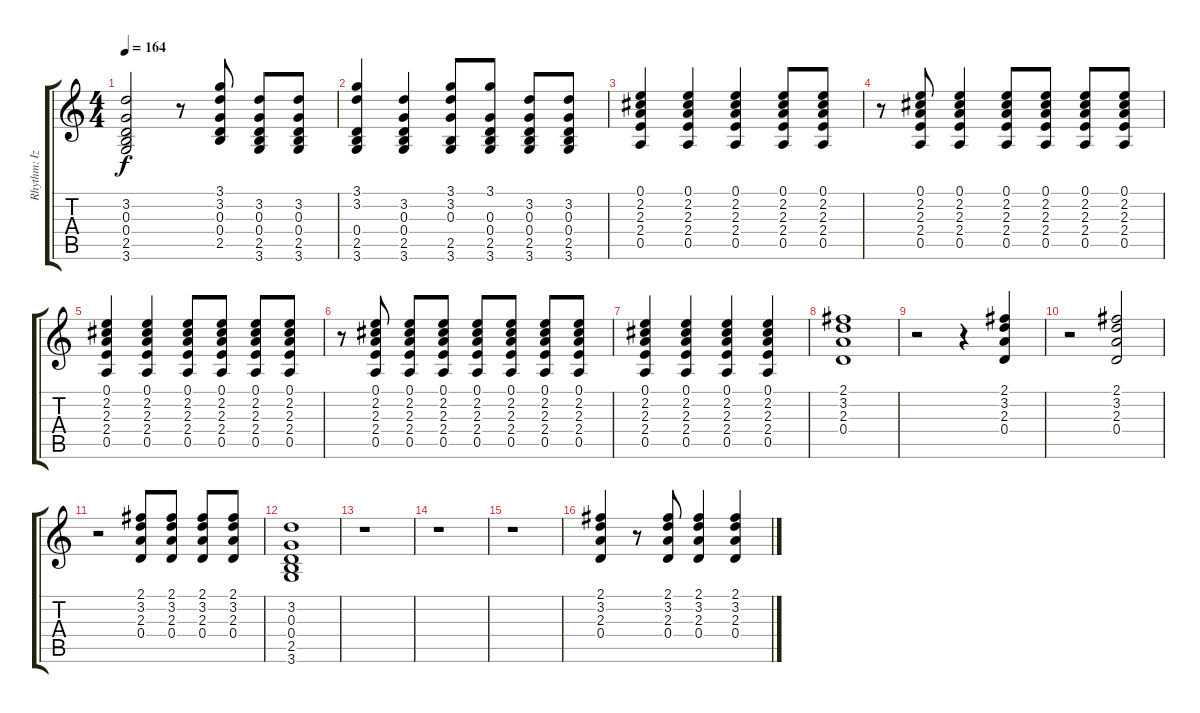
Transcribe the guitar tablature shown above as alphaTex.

\track ("Rhythm: Izzy" "Rhythm: Iz") {instrument acousticguitarsteel}
\staff {score tabs}
\tuning (E4 B3 G3 D3 A2 E2) {hide}
\ts (4 4)
\tempo 164
\clef g2
\ks c
(3.2 0.3 0.4 2.5 3.6).2{dy f} r.8 (3.1 3.2 0.3 0.4 2.5).8 (3.2 0.3 0.4 2.5 3.6).8 (3.2 0.3 0.4 2.5 3.6).8 |
(3.1 3.2 0.4 2.5 3.6).4 (3.2 0.3 0.4 2.5 3.6).4 (3.1 3.2 0.3 2.5 3.6).8 (3.1 0.3 0.4 2.5 3.6).8 (3.2 0.3 0.4 2.5 3.6).8 (3.2 0.3 0.4 2.5 3.6).8 |
(0.1 2.2 2.3 2.4 0.5).4 (0.1 2.2 2.3 2.4 0.5).4 (0.1 2.2 2.3 2.4 0.5).4 (0.1 2.2 2.3 2.4 0.5).8 (0.1 2.2 2.3 2.4 0.5).8 |
r.8 (0.1 2.2 2.3 2.4 0.5).8 (0.1 2.2 2.3 2.4 0.5).4 (0.1 2.2 2.3 2.4 0.5).8 (0.1 2.2 2.3 2.4 0.5).8 (0.1 2.2 2.3 2.4 0.5).8 (0.1 2.2 2.3 2.4 0.5).8 |
(0.1 2.2 2.3 2.4 0.5).4 (0.1 2.2 2.3 2.4 0.5).4 (0.1 2.2 2.3 2.4 0.5).8 (0.1 2.2 2.3 2.4 0.5).8 (0.1 2.2 2.3 2.4 0.5).8 (0.1 2.2 2.3 2.4 0.5).8 |
r.8 (0.1 2.2 2.3 2.4 0.5).8 (0.1 2.2 2.3 2.4 0.5).8 (0.1 2.2 2.3 2.4 0.5).8 (0.1 2.2 2.3 2.4 0.5).8 (0.1 2.2 2.3 2.4 0.5).8 (0.1 2.2 2.3 2.4 0.5).8 (0.1 2.2 2.3 2.4 0.5).8 |
(0.1 2.2 2.3 2.4 0.5).4 (0.1 2.2 2.3 2.4 0.5).4 (0.1 2.2 2.3 2.4 0.5).4 (0.1 2.2 2.3 2.4 0.5).4 |
(2.1 3.2 2.3 0.4).1 |
r.2 r.4 (2.1 3.2 2.3 0.4).4 |
r.2 (2.1 3.2 2.3 0.4).2 |
r.2 (2.1 3.2 2.3 0.4).8 (2.1 3.2 2.3 0.4).8 (2.1 3.2 2.3 0.4).8 (2.1 3.2 2.3 0.4).8 |
(3.2 0.3 0.4 2.5 3.6).1 |
r.1 |
r.1 |
r.1 |
(2.1 3.2 2.3 0.4).4 r.8 (2.1 3.2 2.3 0.4).8 (2.1 3.2 2.3 0.4).4 (2.1 3.2 2.3 0.4).4
